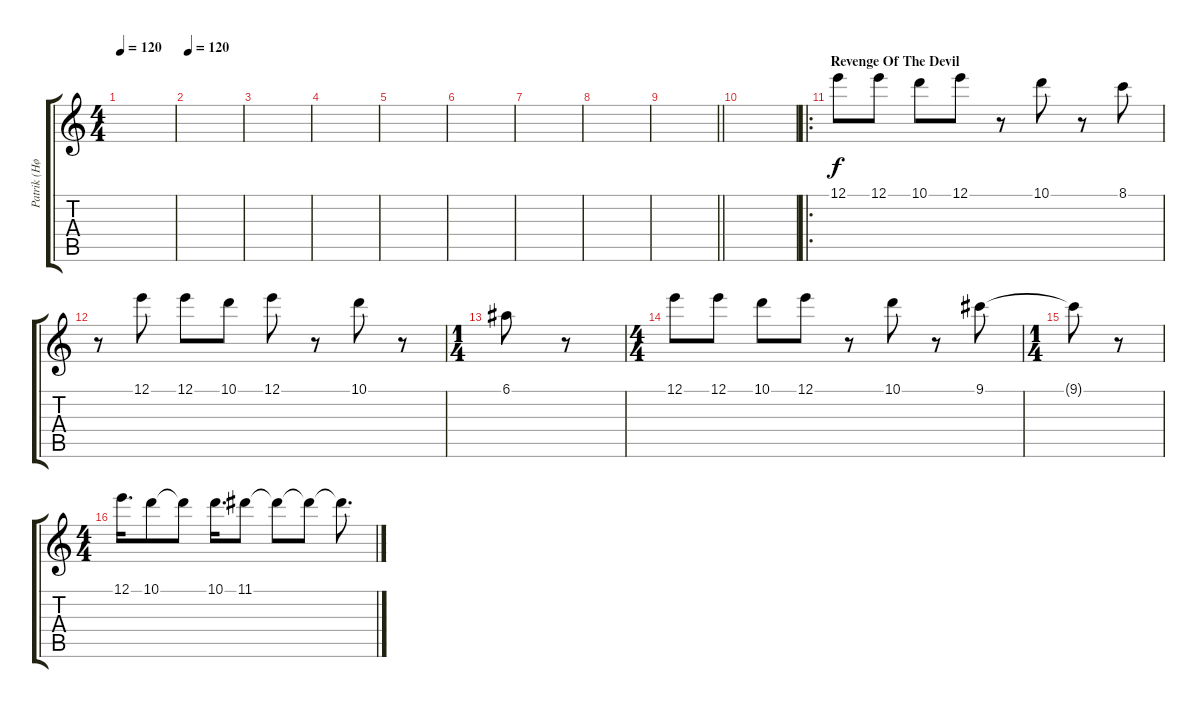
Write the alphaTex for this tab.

\track ("Patrik (Høytaller lyd: crunch)" "Patrik (Hø") {instrument electricguitarjazz}
\staff {score tabs}
\tuning (E4 B3 G3 D3 A2 E2) {hide}
\ts (4 4)
\tempo 120
\clef g2
\ks c
|
\tempo 120
|
|
|
|
|
|
|
\barLineRight lightlight
|
|
\ro
\section ("" "Revenge Of The Devil")
12.1.8 12.1.8 10.1.8 12.1.8 r.8 10.1.8 r.8 8.1.8 |
r.8 12.1.8 12.1.8 10.1.8 12.1.8 r.8 10.1.8 r.8 |
\ts (1 4)
6.1.8 r.8 |
\ts (4 4)
12.1.8 12.1.8 10.1.8 12.1.8 r.8 10.1.8 r.8 9.1.8 |
\ts (1 4)
9.1{t}.8 r.8 |
\ts (4 4)
12.1.16{d} 10.1.8 10.1{t}.8 10.1.16{d} 11.1.8 11.1{t}.8 11.1{t}.8 11.1{t}.8{d}
